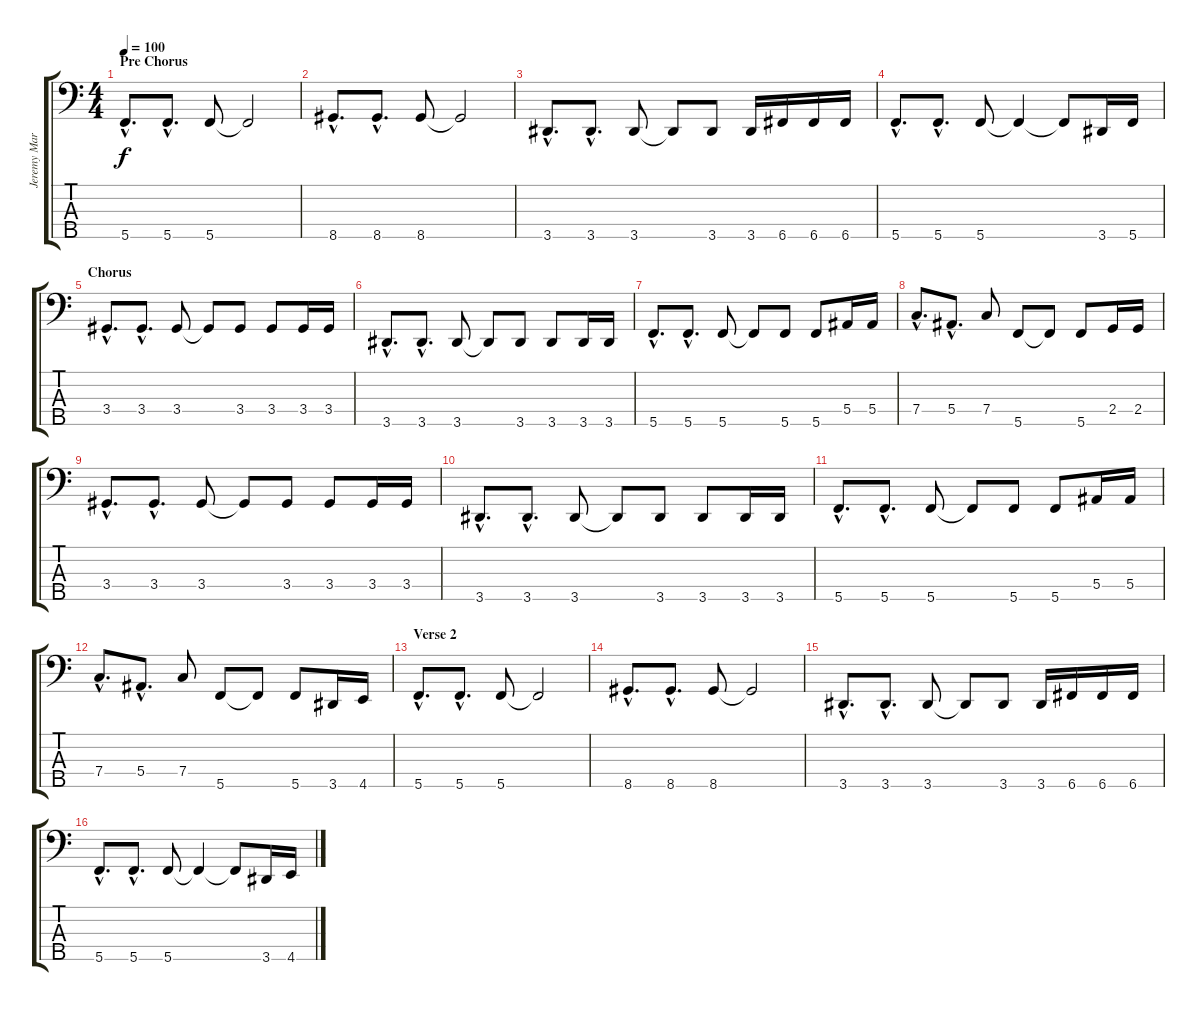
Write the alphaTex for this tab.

\track ("Jeremy Marshall (Volume Effect)" "Jeremy Mar") {instrument electricbasspick}
\staff {score tabs}
\tuning (Ab2 Eb2 Bb1 F1 C1) {hide}
\ts (4 4)
\section ("" "Pre Chorus")
\tempo 100
\clef f4
\ks c
5.5{hac}.8{d dy f} 5.5{hac}.8{d} 5.5.8 5.5{t}.2 |
8.5{hac}.8{d} 8.5{hac}.8{d} 8.5.8 8.5{t}.2 |
3.5{hac}.8{d} 3.5{hac}.8{d} 3.5.8 3.5{t}.8 3.5.8 3.5.16 6.5.16 6.5.16 6.5.16 |
5.5{hac}.8{d} 5.5{hac}.8{d} 5.5.8 5.5{t}.4 5.5{t}.8 3.5.16 5.5.16 |
\section ("" "Chorus")
3.4{hac}.8{d} 3.4{hac}.8{d} 3.4.8 3.4{t}.8 3.4.8 3.4.8 3.4.16 3.4.16 |
3.5{hac}.8{d} 3.5{hac}.8{d} 3.5.8 3.5{t}.8 3.5.8 3.5.8 3.5.16 3.5.16 |
5.5{hac}.8{d} 5.5{hac}.8{d} 5.5.8 5.5{t}.8 5.5.8 5.5.8 5.4.16 5.4.16 |
7.4{hac}.8{d} 5.4{hac}.8{d} 7.4.8 5.5.8 5.5{t}.8 5.5.8 2.4.16 2.4.16 |
3.4{hac}.8{d} 3.4{hac}.8{d} 3.4.8 3.4{t}.8 3.4.8 3.4.8 3.4.16 3.4.16 |
3.5{hac}.8{d} 3.5{hac}.8{d} 3.5.8 3.5{t}.8 3.5.8 3.5.8 3.5.16 3.5.16 |
5.5{hac}.8{d} 5.5{hac}.8{d} 5.5.8 5.5{t}.8 5.5.8 5.5.8 5.4.16 5.4.16 |
7.4{hac}.8{d} 5.4{hac}.8{d} 7.4.8 5.5.8 5.5{t}.8 5.5.8 3.5.16 4.5.16 |
\section ("" "Verse 2")
5.5{hac}.8{d} 5.5{hac}.8{d} 5.5.8 5.5{t}.2 |
8.5{hac}.8{d} 8.5{hac}.8{d} 8.5.8 8.5{t}.2 |
3.5{hac}.8{d} 3.5{hac}.8{d} 3.5.8 3.5{t}.8 3.5.8 3.5.16 6.5.16 6.5.16 6.5.16 |
5.5{hac}.8{d} 5.5{hac}.8{d} 5.5.8 5.5{t}.4 5.5{t}.8 3.5.16 4.5.16
